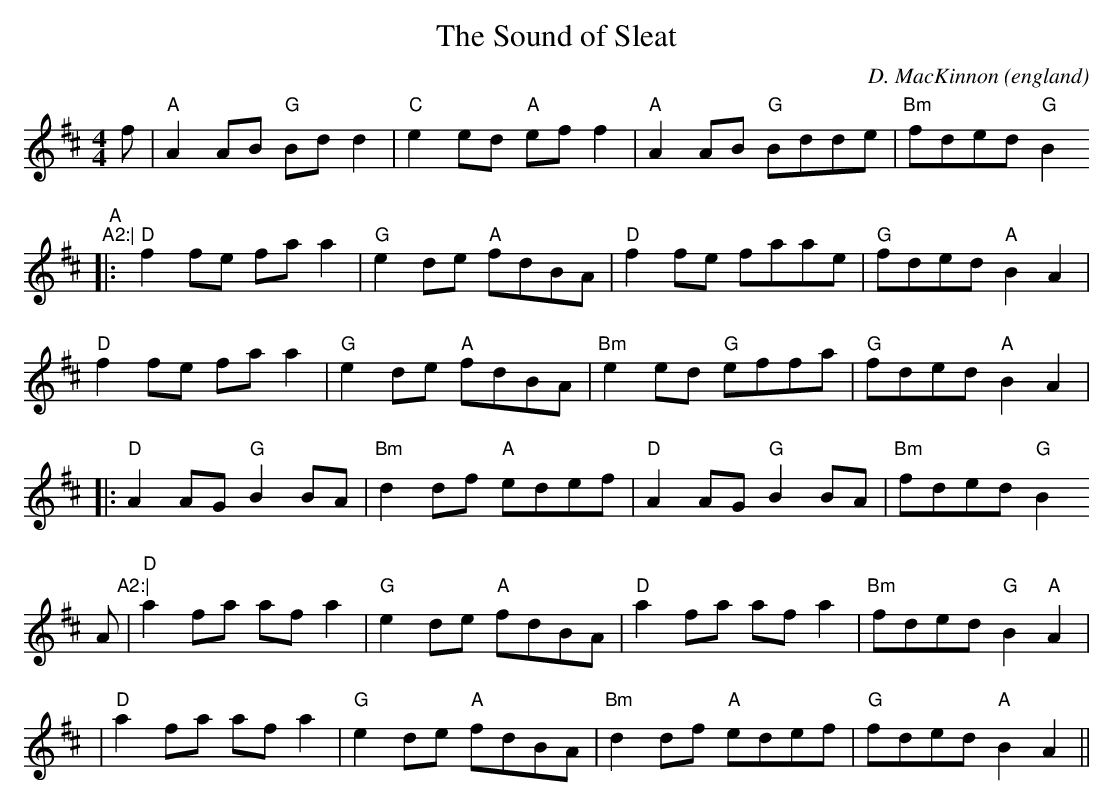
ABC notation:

X:1
T:Sound of Sleat, The
O:england
M:4/4
L:1/8
C:D. MacKinnon
K:A mixolydian
f|"A"A2 AB "G"Bd d2|"C"e2 ed "A"ef f2|"A"A2 AB "G"Bdde|"Bm"fded "G"B2 "A
"A2:|
|:"D"f2 fe fa a2|"G"e2 de "A"fdBA|"D"f2 fe faae|"G"fded "A"B2 A2|
"D"f2 fe fa a2|"G"e2 de "A"fdBA|"Bm"e2 ed "G"effa|"G"fded "A"B2 A2|
|:"D"A2 AG "G"B2 BA|"Bm"d2 df "A"edef|"D"A2 AG "G"B2 BA|"Bm"fded "G"B2 "
A"A2:|
|"D"a2 fa af a2|"G"e2 de "A"fdBA|"D"a2 fa af a2|"Bm"fded "G"B2 "A"A2|
|"D"a2 fa af a2|"G"e2 de "A"fdBA|"Bm"d2 df "A"edef|"G"fded "A"B2 A2||
